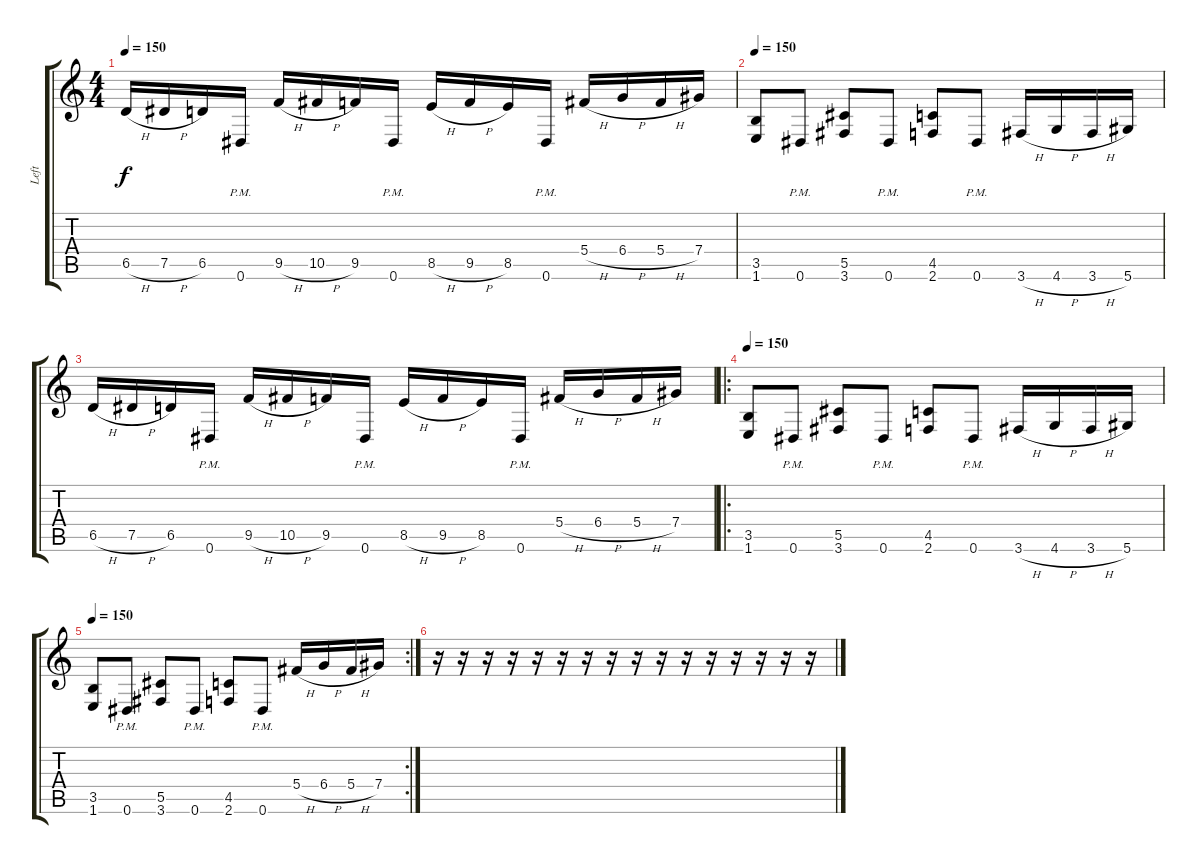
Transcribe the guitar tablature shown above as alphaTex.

\track ("Left" "Left") {instrument distortionguitar}
\staff {score tabs}
\tuning (Eb4 Bb3 Gb3 Db3 Ab2 Eb2) {hide}
\ts (4 4)
\tempo 150
\clef g2
\ks c
6.5{h}.16{dy f} 7.5{h}.16 6.5.16 0.6{pm}.16 9.5{h}.16 10.5{h}.16 9.5.16 0.6{pm}.16 8.5{h}.16 9.5{h}.16 8.5.16 0.6{pm}.16 5.4{h}.16 6.4{h}.16 5.4{h}.16 7.4.16 |
\tempo 150
(3.5 1.6).8 0.6{pm}.8 (5.5 3.6).8 0.6{pm}.8 (4.5 2.6).8 0.6{pm}.8 3.6{h}.16 4.6{h}.16 3.6{h}.16 5.6.16 |
6.5{h}.16 7.5{h}.16 6.5.16 0.6{pm}.16 9.5{h}.16 10.5{h}.16 9.5.16 0.6{pm}.16 8.5{h}.16 9.5{h}.16 8.5.16 0.6{pm}.16 5.4{h}.16 6.4{h}.16 5.4{h}.16 7.4.16 |
\ro
\tempo 150
(3.5 1.6).8 0.6{pm}.8 (5.5 3.6).8 0.6{pm}.8 (4.5 2.6).8 0.6{pm}.8 3.6{h}.16 4.6{h}.16 3.6{h}.16 5.6.16 |
\rc 2
\tempo 150
(3.5 1.6).8 0.6{pm}.8 (5.5 3.6).8 0.6{pm}.8 (4.5 2.6).8 0.6{pm}.8 5.4{h}.16 6.4{h}.16 5.4{h}.16 7.4.16 |
r.16 r.16 r.16 r.16 r.16 r.16 r.16 r.16 r.16 r.16 r.16 r.16 r.16 r.16 r.16 r.16
